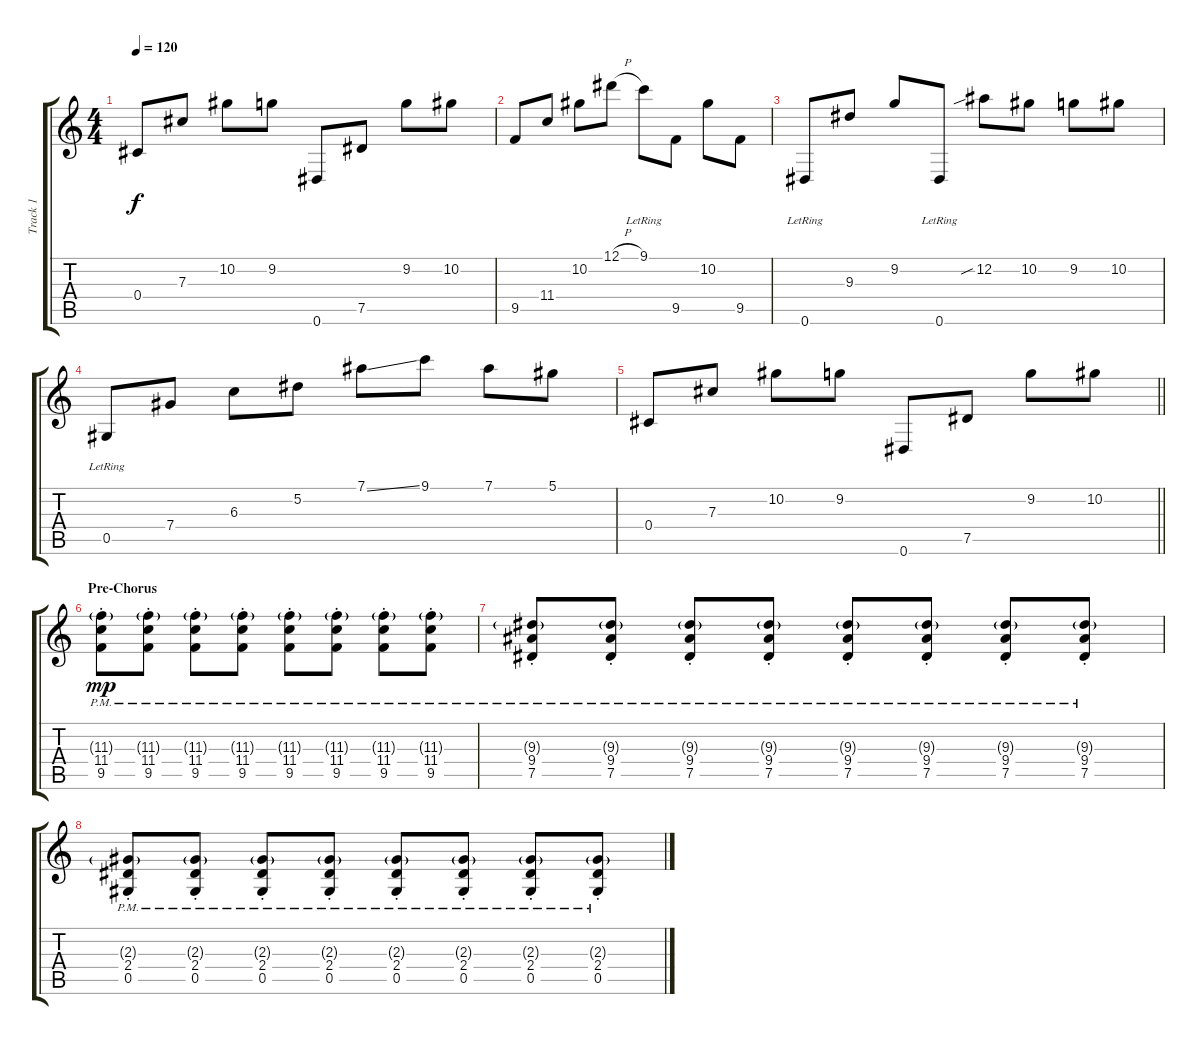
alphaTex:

\track ("Track 1" "Track 1") {instrument acousticguitarsteel}
\staff {score tabs}
\tuning (Eb4 Bb3 Gb3 Db3 Ab2 Eb2) {hide}
\ts (4 4)
\tempo 120
\clef g2
\ks c
0.4.8{dy f} 7.3.8 10.2.8 9.2.8 0.6.8 7.5.8 9.2.8 10.2.8 |
9.5.8 11.4.8 10.2.8 12.1{h}.8 9.1{lr}.8 9.5.8 10.2.8 9.5.8 |
0.6{lr}.8 9.3.8 9.2.8 0.6{lr}.8 12.2{sib}.8 10.2.8 9.2.8 10.2.8 |
0.5{lr}.8 7.4.8 6.3.8 5.2.8 7.1{ss}.8 9.1.8 7.1.8 5.1.8 |
\barLineRight lightlight
0.4.8 7.3.8 10.2.8 9.2.8 0.6.8 7.5.8 9.2.8 10.2.8 |
\section ("" "Pre-Chorus")
(11.3{g pm st} 11.4{pm st} 9.5{pm st}).8{dy mp} (11.3{g pm st} 11.4{pm st} 9.5{pm st}).8 (11.3{g pm st} 11.4{pm st} 9.5{pm st}).8 (11.3{g pm st} 11.4{pm st} 9.5{pm st}).8 (11.3{g pm st} 11.4{pm st} 9.5{pm st}).8 (11.3{g pm st} 11.4{pm st} 9.5{pm st}).8 (11.3{g pm st} 11.4{pm st} 9.5{pm st}).8 (11.3{g pm st} 11.4{pm st} 9.5{pm st}).8 |
(9.3{g pm st} 9.4{pm st} 7.5{pm st}).8 (9.3{g pm st} 9.4{pm st} 7.5{pm st}).8 (9.3{g pm st} 9.4{pm st} 7.5{pm st}).8 (9.3{g pm st} 9.4{pm st} 7.5{pm st}).8 (9.3{g pm st} 9.4{pm st} 7.5{pm st}).8 (9.3{g pm st} 9.4{pm st} 7.5{pm st}).8 (9.3{g pm st} 9.4{pm st} 7.5{pm st}).8 (9.3{g pm st} 9.4{pm st} 7.5{pm st}).8 |
(2.3{g pm st} 2.4{pm st} 0.5{pm st}).8 (2.3{g pm st} 2.4{pm st} 0.5{pm st}).8 (2.3{g pm st} 2.4{pm st} 0.5{pm st}).8 (2.3{g pm st} 2.4{pm st} 0.5{pm st}).8 (2.3{g pm st} 2.4{pm st} 0.5{pm st}).8 (2.3{g pm st} 2.4{pm st} 0.5{pm st}).8 (2.3{g pm st} 2.4{pm st} 0.5{pm st}).8 (2.3{g pm st} 2.4{pm st} 0.5{pm st}).8
